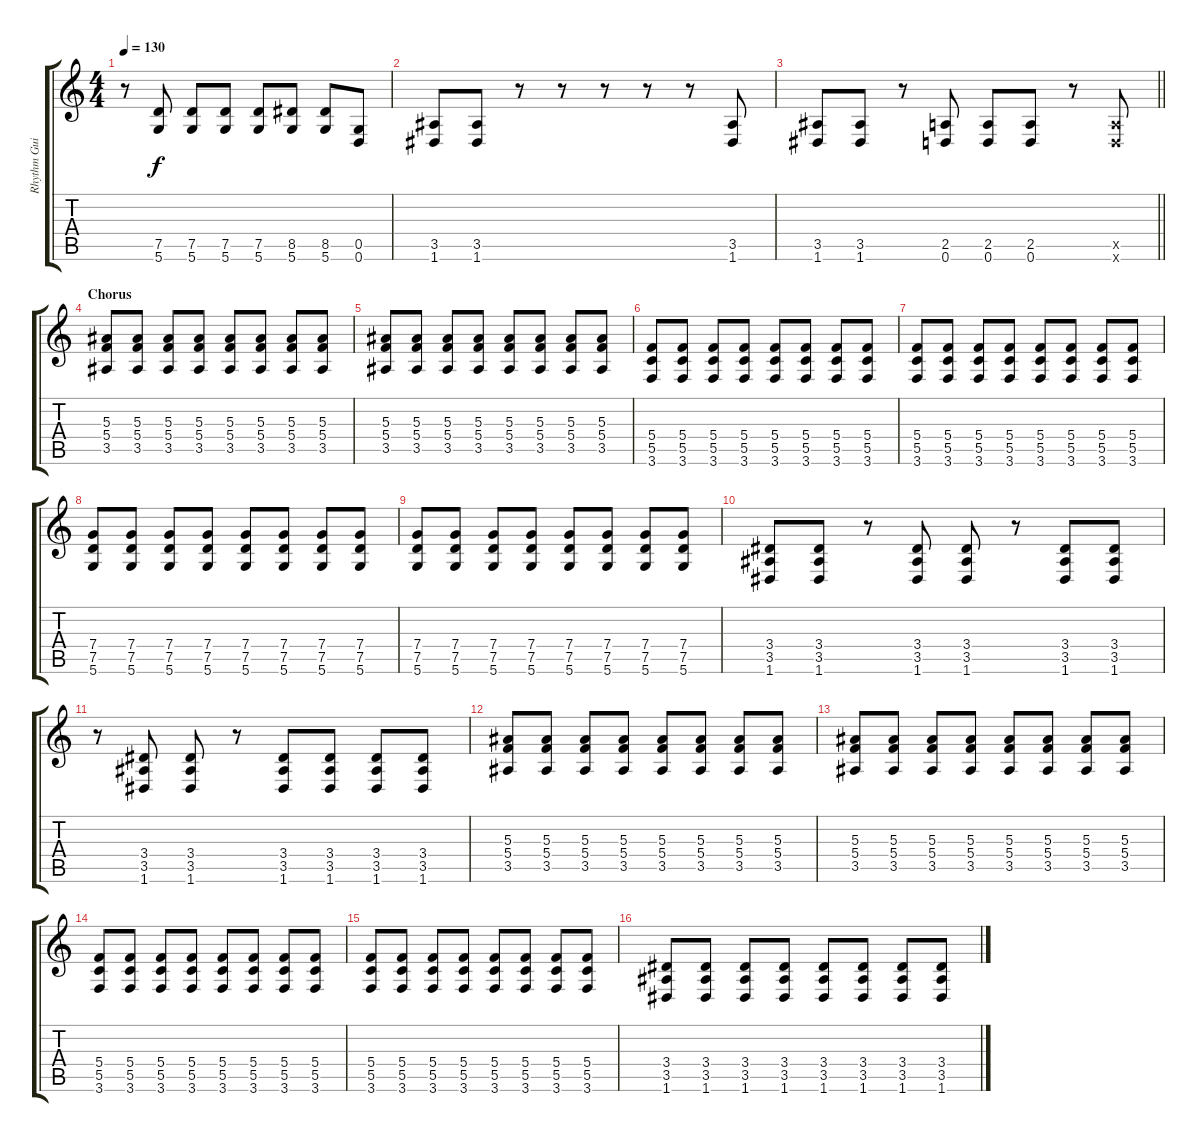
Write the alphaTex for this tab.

\track ("Rhythm Guitar" "Rhythm Gui") {instrument acousticguitarsteel}
\staff {score tabs}
\tuning (D4 A3 F3 C3 G2 D2) {hide}
\ts (4 4)
\tempo 130
\clef g2
\ks c
r.8{dy f} (7.5 5.6).8 (7.5 5.6).8 (7.5 5.6).8 (7.5 5.6).8 (8.5 5.6).8 (8.5 5.6).8 (0.5 0.6).8 |
(3.5 1.6).8 (3.5 1.6).8 r.8 r.8 r.8 r.8 r.8 (3.5 1.6).8 |
\barLineRight lightlight
(3.5 1.6).8 (3.5 1.6).8 r.8 (2.5 0.6).8 (2.5 0.6).8 (2.5 0.6).8 r.8 (2.5{x} 0.6{x}).8 |
\section ("" "Chorus")
(5.3 5.4 3.5).8 (5.3 5.4 3.5).8 (5.3 5.4 3.5).8 (5.3 5.4 3.5).8 (5.3 5.4 3.5).8 (5.3 5.4 3.5).8 (5.3 5.4 3.5).8 (5.3 5.4 3.5).8 |
(5.3 5.4 3.5).8 (5.3 5.4 3.5).8 (5.3 5.4 3.5).8 (5.3 5.4 3.5).8 (5.3 5.4 3.5).8 (5.3 5.4 3.5).8 (5.3 5.4 3.5).8 (5.3 5.4 3.5).8 |
(5.4 5.5 3.6).8 (5.4 5.5 3.6).8 (5.4 5.5 3.6).8 (5.4 5.5 3.6).8 (5.4 5.5 3.6).8 (5.4 5.5 3.6).8 (5.4 5.5 3.6).8 (5.4 5.5 3.6).8 |
(5.4 5.5 3.6).8 (5.4 5.5 3.6).8 (5.4 5.5 3.6).8 (5.4 5.5 3.6).8 (5.4 5.5 3.6).8 (5.4 5.5 3.6).8 (5.4 5.5 3.6).8 (5.4 5.5 3.6).8 |
(7.4 7.5 5.6).8 (7.4 7.5 5.6).8 (7.4 7.5 5.6).8 (7.4 7.5 5.6).8 (7.4 7.5 5.6).8 (7.4 7.5 5.6).8 (7.4 7.5 5.6).8 (7.4 7.5 5.6).8 |
(7.4 7.5 5.6).8 (7.4 7.5 5.6).8 (7.4 7.5 5.6).8 (7.4 7.5 5.6).8 (7.4 7.5 5.6).8 (7.4 7.5 5.6).8 (7.4 7.5 5.6).8 (7.4 7.5 5.6).8 |
(3.4 3.5 1.6).8 (3.4 3.5 1.6).8 r.8 (3.4 3.5 1.6).8 (3.4 3.5 1.6).8 r.8 (3.4 3.5 1.6).8 (3.4 3.5 1.6).8 |
r.8 (3.4 3.5 1.6).8 (3.4 3.5 1.6).8 r.8 (3.4 3.5 1.6).8 (3.4 3.5 1.6).8 (3.4 3.5 1.6).8 (3.4 3.5 1.6).8 |
(5.3 5.4 3.5).8 (5.3 5.4 3.5).8 (5.3 5.4 3.5).8 (5.3 5.4 3.5).8 (5.3 5.4 3.5).8 (5.3 5.4 3.5).8 (5.3 5.4 3.5).8 (5.3 5.4 3.5).8 |
(5.3 5.4 3.5).8 (5.3 5.4 3.5).8 (5.3 5.4 3.5).8 (5.3 5.4 3.5).8 (5.3 5.4 3.5).8 (5.3 5.4 3.5).8 (5.3 5.4 3.5).8 (5.3 5.4 3.5).8 |
(5.4 5.5 3.6).8 (5.4 5.5 3.6).8 (5.4 5.5 3.6).8 (5.4 5.5 3.6).8 (5.4 5.5 3.6).8 (5.4 5.5 3.6).8 (5.4 5.5 3.6).8 (5.4 5.5 3.6).8 |
(5.4 5.5 3.6).8 (5.4 5.5 3.6).8 (5.4 5.5 3.6).8 (5.4 5.5 3.6).8 (5.4 5.5 3.6).8 (5.4 5.5 3.6).8 (5.4 5.5 3.6).8 (5.4 5.5 3.6).8 |
(3.4 3.5 1.6).8 (3.4 3.5 1.6).8 (3.4 3.5 1.6).8 (3.4 3.5 1.6).8 (3.4 3.5 1.6).8 (3.4 3.5 1.6).8 (3.4 3.5 1.6).8 (3.4 3.5 1.6).8
